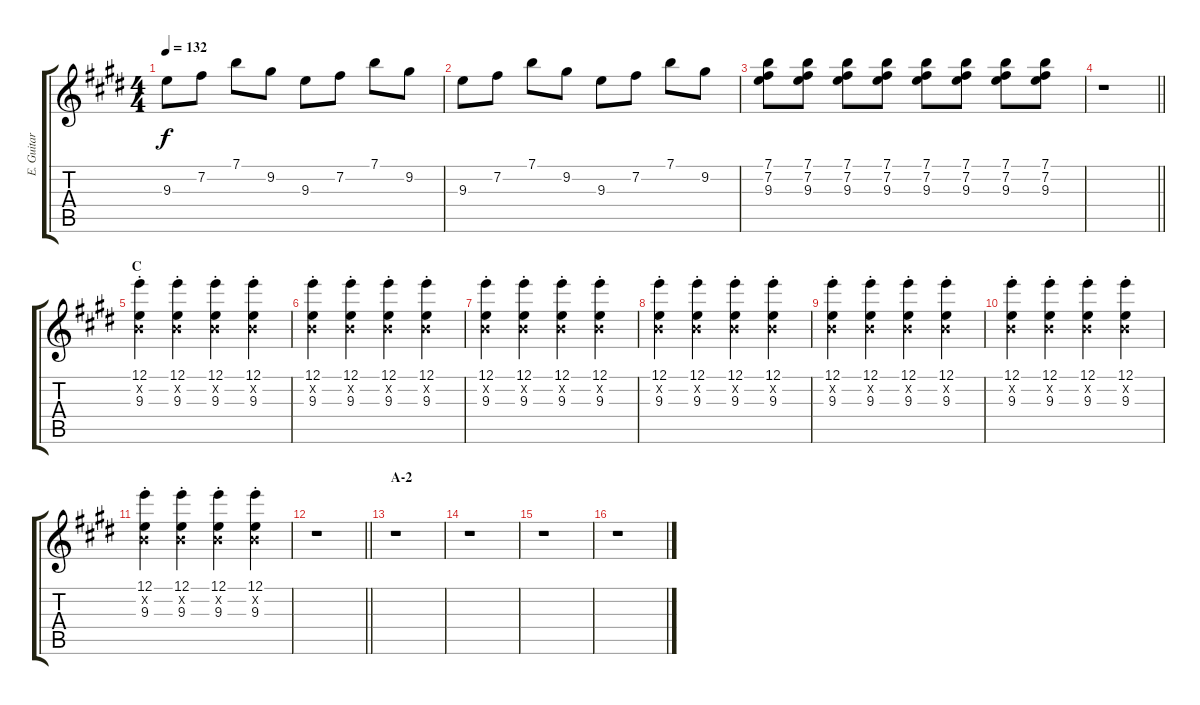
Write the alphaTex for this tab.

\track ("E. Guitar I" "E. Guitar ") {instrument electricguitarjazz}
\staff {score tabs}
\tuning (E4 B3 G3 D3 A2 E2) {hide}
\ts (4 4)
\tempo 132
\clef g2
\ks e
9.3.8{dy f} 7.2.8 7.1.8 9.2.8 9.3.8 7.2.8 7.1.8 9.2.8 |
9.3.8 7.2.8 7.1.8 9.2.8 9.3.8 7.2.8 7.1.8 9.2.8 |
(7.1 7.2 9.3).8 (7.1 7.2 9.3).8 (7.1 7.2 9.3).8 (7.1 7.2 9.3).8 (7.1 7.2 9.3).8 (7.1 7.2 9.3).8 (7.1 7.2 9.3).8 (7.1 7.2 9.3).8 |
\barLineRight lightlight
r.1 |
\section ("" "C")
(12.1{st} 0.2{x} 9.3{st}).4 (12.1{st} 0.2{x} 9.3{st}).4 (12.1{st} 0.2{x} 9.3{st}).4 (12.1{st} 0.2{x} 9.3{st}).4 |
(12.1{st} 0.2{x} 9.3{st}).4 (12.1{st} 0.2{x} 9.3{st}).4 (12.1{st} 0.2{x} 9.3{st}).4 (12.1{st} 0.2{x} 9.3{st}).4 |
(12.1{st} 0.2{x} 9.3{st}).4 (12.1{st} 0.2{x} 9.3{st}).4 (12.1{st} 0.2{x} 9.3{st}).4 (12.1{st} 0.2{x} 9.3{st}).4 |
(12.1{st} 0.2{x} 9.3{st}).4 (12.1{st} 0.2{x} 9.3{st}).4 (12.1{st} 0.2{x} 9.3{st}).4 (12.1{st} 0.2{x} 9.3{st}).4 |
(12.1{st} 0.2{x} 9.3{st}).4 (12.1{st} 0.2{x} 9.3{st}).4 (12.1{st} 0.2{x} 9.3{st}).4 (12.1{st} 0.2{x} 9.3{st}).4 |
(12.1{st} 0.2{x} 9.3{st}).4 (12.1{st} 0.2{x} 9.3{st}).4 (12.1{st} 0.2{x} 9.3{st}).4 (12.1{st} 0.2{x} 9.3{st}).4 |
(12.1{st} 0.2{x} 9.3{st}).4 (12.1{st} 0.2{x} 9.3{st}).4 (12.1{st} 0.2{x} 9.3{st}).4 (12.1{st} 0.2{x} 9.3{st}).4 |
\barLineRight lightlight
r.1 |
\section ("" "A-2")
r.1 |
r.1 |
r.1 |
r.1
